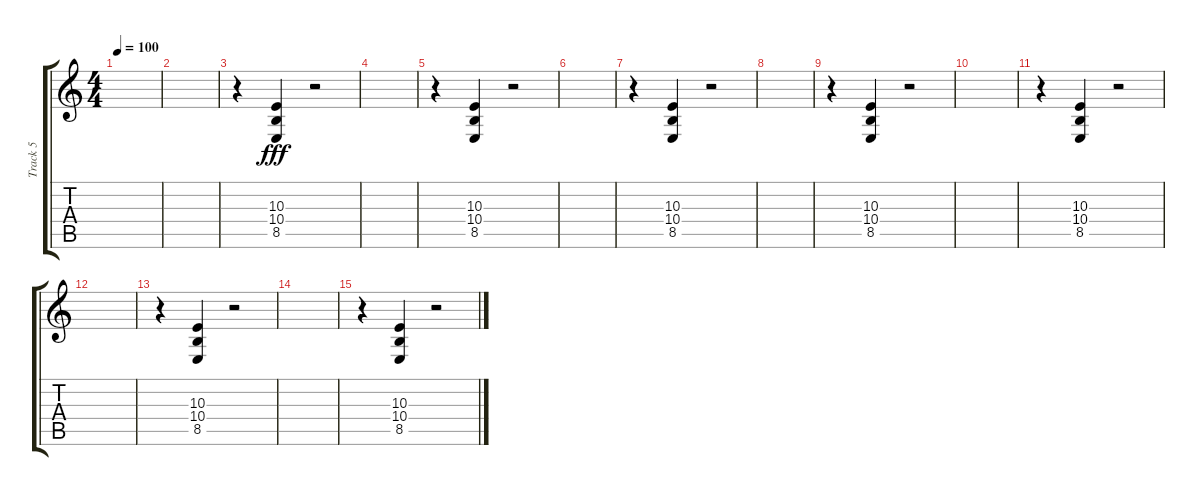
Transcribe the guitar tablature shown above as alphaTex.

\track ("Track 5" "Track 5") {instrument reversecymbal}
\staff {score tabs}
\tuning (Eb4 Bb3 Gb3 Db3 Ab2 Eb2) {hide}
\ts (4 4)
\tempo 100
\clef g2
\ks c
|
|
r.4 (10.3 10.4 8.5).4{dy fff} r.2 |
|
r.4 (10.3 10.4 8.5).4 r.2 |
|
r.4 (10.3 10.4 8.5).4 r.2 |
|
r.4 (10.3 10.4 8.5).4 r.2 |
|
r.4 (10.3 10.4 8.5).4 r.2 |
|
r.4 (10.3 10.4 8.5).4 r.2 |
|
r.4 (10.3 10.4 8.5).4 r.2
